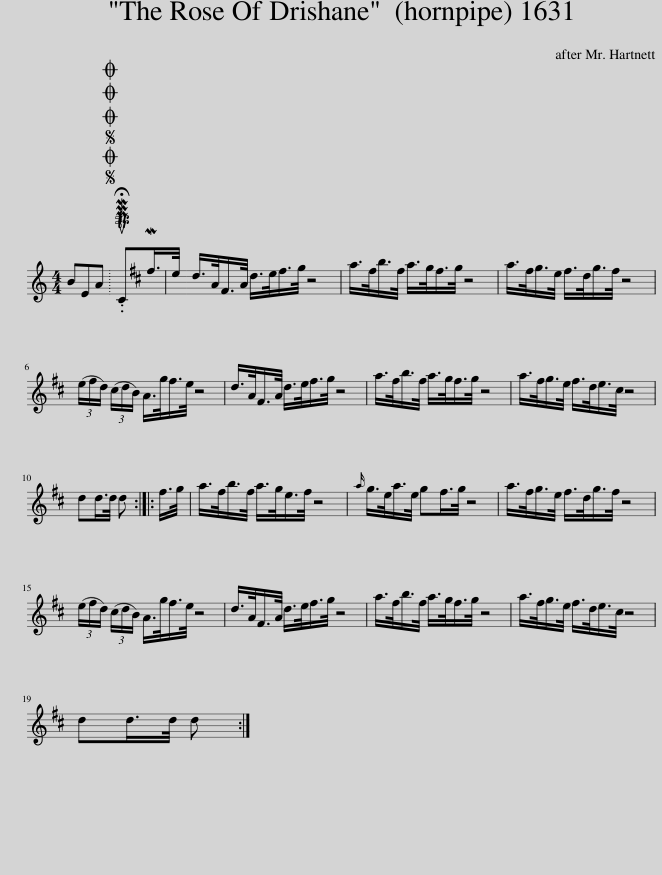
X:1
L:1/8
M:4/4
I:linebreak $
K:C
V:1 treble
V:1
 BEA |SOSOOO .!fermata!PMTuCM^f/>e/ | d/>A/^F/>A/ d/>e/^f/>g/ z4 | a/>^f/b/>f/ a/>g/f/>g/ z4 | a/>^f/g/>e/ f/>d/g/>f/ z4 |$ %5
 (3(e/^f/d/) (3(^c/d/B/) A/>g/f/>e/ z4 | d/>A/^F/>A/ d/>e/^f/>g/ z4 | a/>^f/b/>f/ a/>g/f/>g/ z4 | a/>^f/g/>e/ f/>d/e/>^c/ z4 |$ dd/>d/ d :: %10
 ^f/>g/ | a/>^f/b/>f/ a/>g/e/>f/ z4 |{a} g/>e/a/>e/ g^f/>g/ z4 | a/>^f/g/>e/ f/>d/g/>f/ z4 |$ (3(e/^f/d/) (3(^c/d/B/) A/>g/f/>e/ z4 | %15
 d/>A/^F/>A/ d/>e/^f/>g/ z4 | a/>^f/b/>f/ a/>g/f/>g/ z4 | a/>^f/g/>e/ f/>d/e/>^c/ z4 |$ dd/>d/ d :| %19
